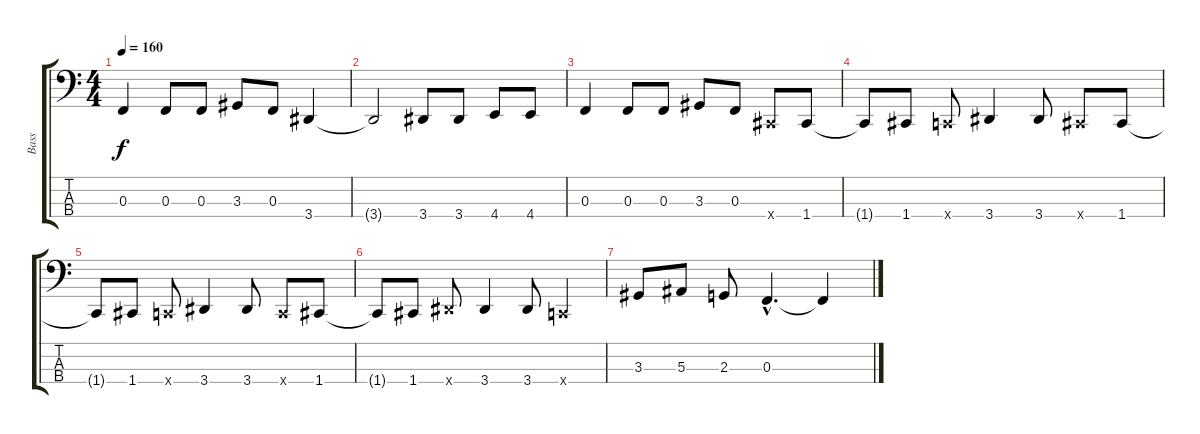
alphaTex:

\track ("Bass" "Bass") {instrument electricbassfinger}
\staff {score tabs}
\tuning (Eb2 Bb1 F1 C1) {hide}
\ts (4 4)
\tempo 160
\clef f4
\ks c
0.3.4{dy f} 0.3.8 0.3.8 3.3.8 0.3.8 3.4.4 |
3.4{t}.2 3.4.8 3.4.8 4.4.8 4.4.8 |
0.3.4 0.3.8 0.3.8 3.3.8 0.3.8 1.4{x}.8 1.4.8 |
1.4{t}.8 1.4.8 0.4{x}.8 3.4.4 3.4.8 1.4{x}.8 1.4.8 |
1.4{t}.8 1.4.8 0.4{x}.8 3.4.4 3.4.8 0.4{x}.8 1.4.8 |
1.4{t}.8 1.4.8 3.4{x}.8 3.4.4 3.4.8 0.4{x}.4 |
3.3.8 5.3.8 2.3.8 0.3{hac}.4{d} 0.3{t}.4
